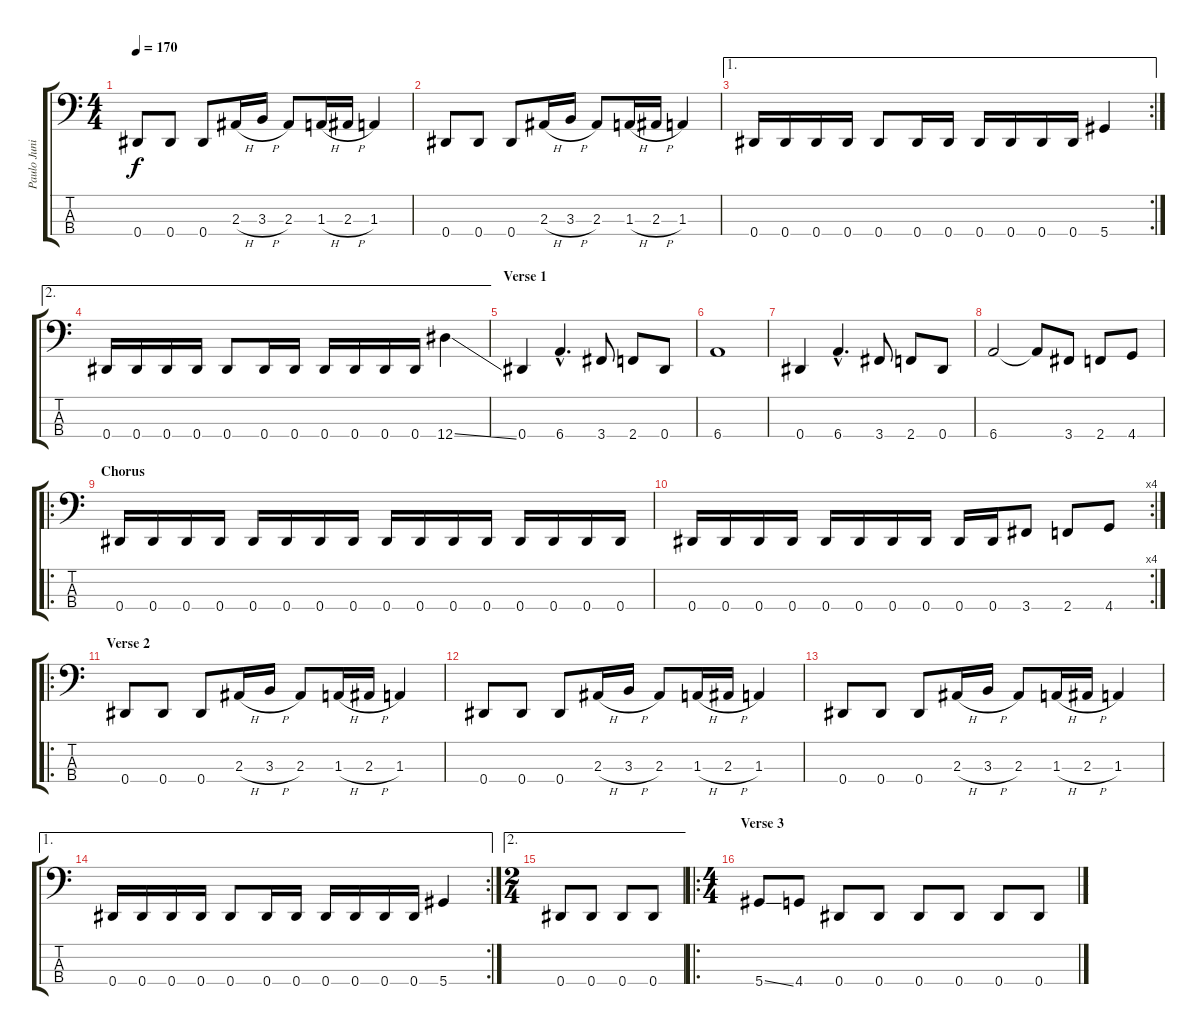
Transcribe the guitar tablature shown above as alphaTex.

\track ("Paulo Junior" "Paulo Juni") {instrument electricbasspick}
\staff {score tabs}
\tuning (Gb2 Db2 Ab1 Eb1) {hide}
\ts (4 4)
\tempo 170
\clef f4
\ks c
0.4.8{dy f} 0.4.8 0.4.8 2.3{h}.16 3.3{h}.16 2.3.8 1.3{h}.16 2.3{h}.16 1.3.4 |
0.4.8 0.4.8 0.4.8 2.3{h}.16 3.3{h}.16 2.3.8 1.3{h}.16 2.3{h}.16 1.3.4 |
\ae 1
\rc 2
0.4.16 0.4.16 0.4.16 0.4.16 0.4.8 0.4.16 0.4.16 0.4.16 0.4.16 0.4.16 0.4.16 5.4.4 |
\ae 2
0.4.16 0.4.16 0.4.16 0.4.16 0.4.8 0.4.16 0.4.16 0.4.16 0.4.16 0.4.16 0.4.16 12.4{ss}.4 |
\section ("" "Verse 1")
0.4.4 6.4{hac}.4{d} 3.4.8 2.4.8 0.4.8 |
6.4.1 |
0.4.4 6.4{hac}.4{d} 3.4.8 2.4.8 0.4.8 |
6.4.2 6.4{t}.8 3.4.8 2.4.8 4.4.8 |
\ro
\section ("" "Chorus")
0.4.16 0.4.16 0.4.16 0.4.16 0.4.16 0.4.16 0.4.16 0.4.16 0.4.16 0.4.16 0.4.16 0.4.16 0.4.16 0.4.16 0.4.16 0.4.16 |
\rc 4
0.4.16 0.4.16 0.4.16 0.4.16 0.4.16 0.4.16 0.4.16 0.4.16 0.4.16 0.4.16 3.4.8 2.4.8 4.4.8 |
\ro
\section ("" "Verse 2")
0.4.8 0.4.8 0.4.8 2.3{h}.16 3.3{h}.16 2.3.8 1.3{h}.16 2.3{h}.16 1.3.4 |
0.4.8 0.4.8 0.4.8 2.3{h}.16 3.3{h}.16 2.3.8 1.3{h}.16 2.3{h}.16 1.3.4 |
0.4.8 0.4.8 0.4.8 2.3{h}.16 3.3{h}.16 2.3.8 1.3{h}.16 2.3{h}.16 1.3.4 |
\ae 1
\rc 2
0.4.16 0.4.16 0.4.16 0.4.16 0.4.8 0.4.16 0.4.16 0.4.16 0.4.16 0.4.16 0.4.16 5.4.4 |
\ae 2
\ts (2 4)
0.4.8 0.4.8 0.4.8 0.4.8 |
\ro
\ts (4 4)
\section ("" "Verse 3")
5.4{ss}.8 4.4.8 0.4.8 0.4.8 0.4.8 0.4.8 0.4.8 0.4.8
